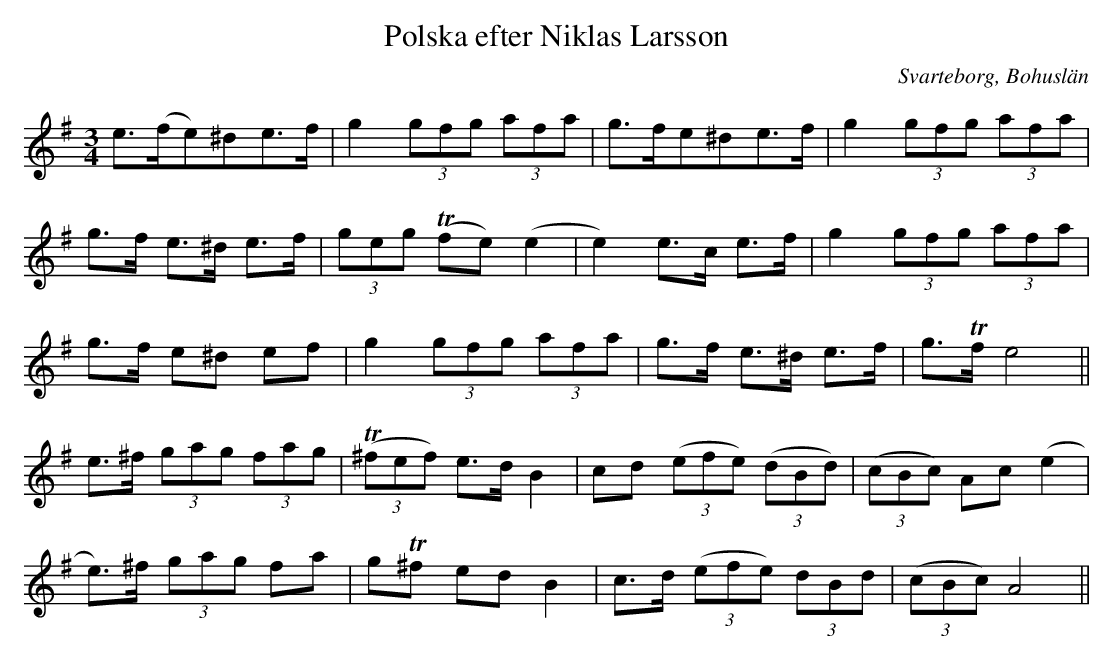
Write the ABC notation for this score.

X:1
T:Polska efter Niklas Larsson
O:Svarteborg, Bohuslän
M:3/4
L:1/8
K:Em
e>(fe)^de>f|g2 (3gfg (3afa|g>fe^de>f|g2 (3gfg (3afa|
g>f e>^d e>f|(3geg (Tfe) (e2|e2) e>c e>f|g2 (3gfg (3afa|
g>f e^d ef|g2 (3gfg (3afa|g>f e>^d e>f|g>Tf e4||
e>^f (3gag (3fag|((3T^fef) e>d B2|cd ((3efe) ((3dBd)|((3cBc) Ac (e2|
e)>^f (3gag fa|gT^f ed B2|c>d ((3efe) (3dBd|((3cBc) A4||
